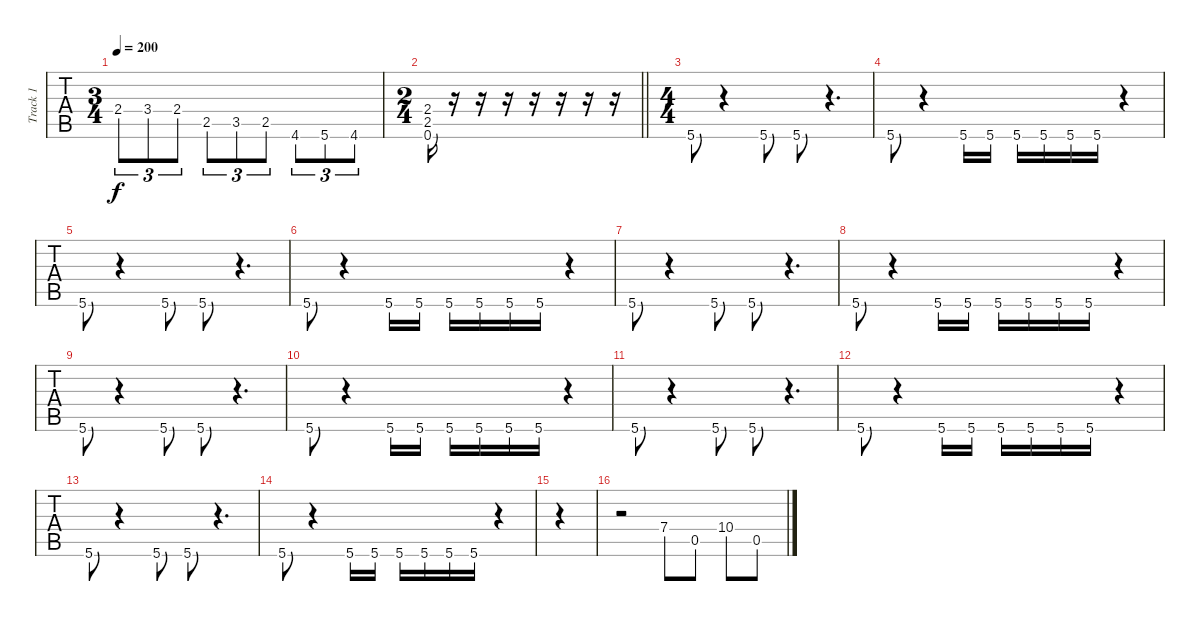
\track ("Track 1" "Track 1") {instrument distortionguitar}
\staff {tabs}
\tuning (C4 G3 Eb3 Bb2 F2 C2) {hide}
\ts (3 4)
\tempo 200
\clef g2
\ks c
2.4.8{tu (3 2) dy f} 3.4.8{tu (3 2)} 2.4.8{tu (3 2)} 2.5.8{tu (3 2)} 3.5.8{tu (3 2)} 2.5.8{tu (3 2)} 4.6.8{tu (3 2)} 5.6.8{tu (3 2)} 4.6.8{tu (3 2)} |
\ts (2 4)
\barLineRight lightlight
(2.4 2.5 0.6).16 r.16 r.16 r.16 r.16 r.16 r.16 r.16 |
\ts (4 4)
5.6.8 r.4 5.6.8 5.6.8 r.4{d} |
5.6.8 r.4 5.6.16 5.6.16 5.6.16 5.6.16 5.6.16 5.6.16 r.4 |
5.6.8 r.4 5.6.8 5.6.8 r.4{d} |
5.6.8 r.4 5.6.16 5.6.16 5.6.16 5.6.16 5.6.16 5.6.16 r.4 |
5.6.8 r.4 5.6.8 5.6.8 r.4{d} |
5.6.8 r.4 5.6.16 5.6.16 5.6.16 5.6.16 5.6.16 5.6.16 r.4 |
5.6.8 r.4 5.6.8 5.6.8 r.4{d} |
5.6.8 r.4 5.6.16 5.6.16 5.6.16 5.6.16 5.6.16 5.6.16 r.4 |
5.6.8 r.4 5.6.8 5.6.8 r.4{d} |
5.6.8 r.4 5.6.16 5.6.16 5.6.16 5.6.16 5.6.16 5.6.16 r.4 |
5.6.8 r.4 5.6.8 5.6.8 r.4{d} |
5.6.8 r.4 5.6.16 5.6.16 5.6.16 5.6.16 5.6.16 5.6.16 r.4 |
|
r.2 7.4.8 0.5.8 10.4.8 0.5.8
